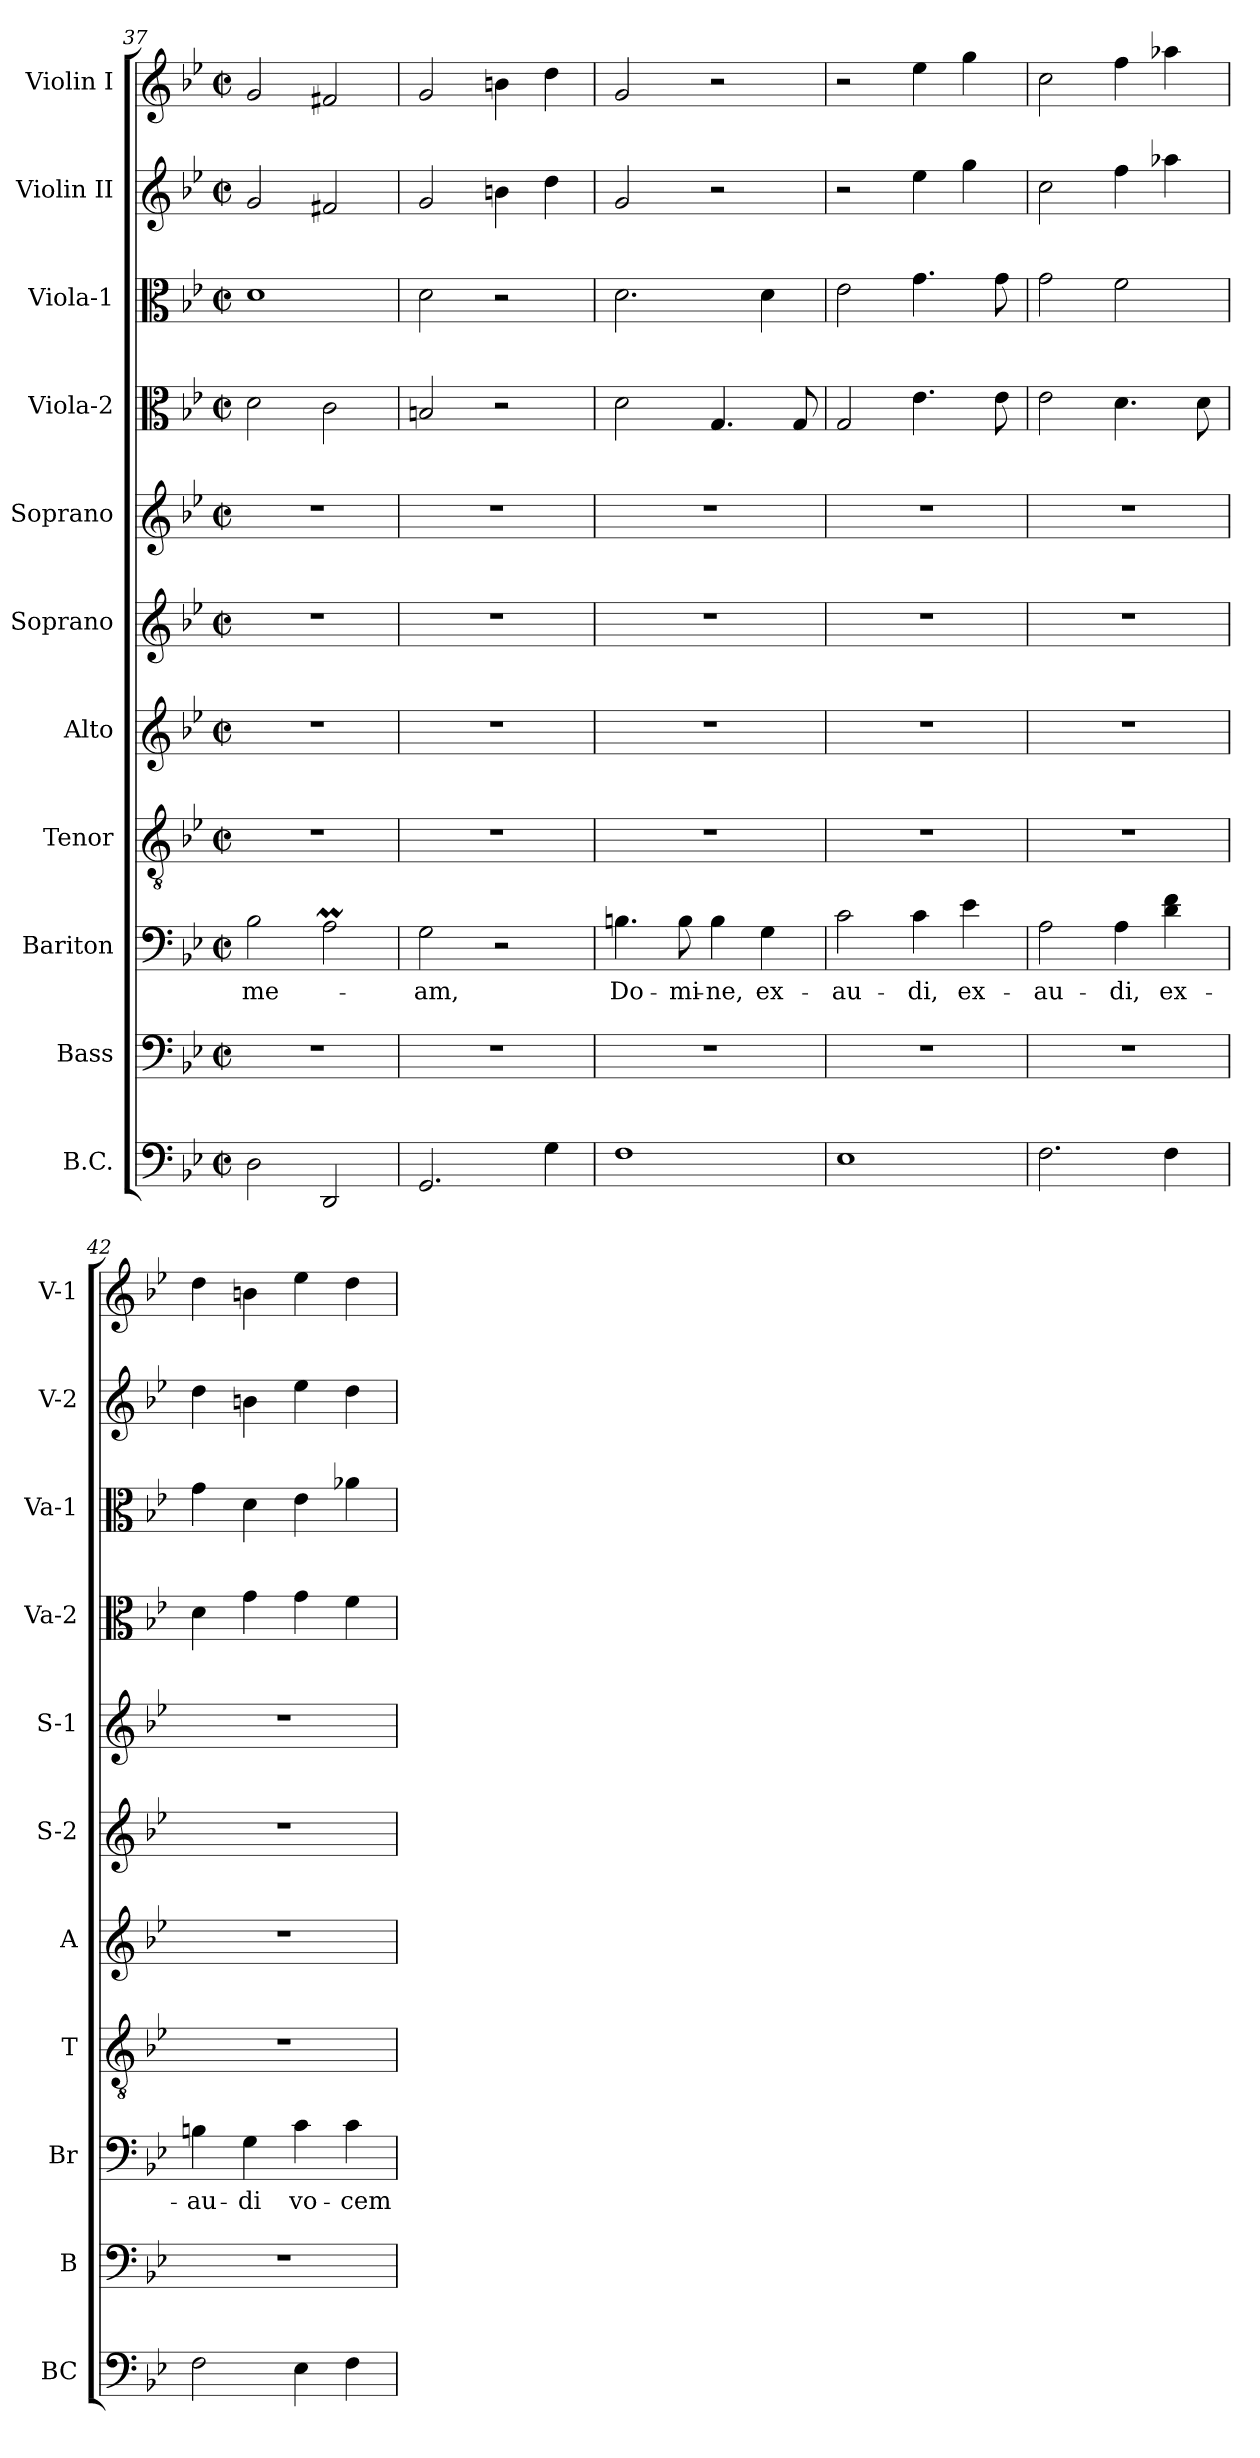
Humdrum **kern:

**kern	**kern	**kern	**text	**kern	**kern	**kern	**kern	**kern	**kern	**kern	**kern
*part11	*part10	*part9	*part9	*part8	*part7	*part6	*part5	*part4	*part3	*part2	*part1
*staff11	*staff10	*staff9	*staff9	*staff8	*staff7	*staff6	*staff5	*staff4	*staff3	*staff2	*staff1
*I"B.C.	*I"Bass	*I"Bariton	*	*I"Tenor	*I"Alto	*I"Soprano	*I"Soprano	*I"Viola-2	*I"Viola-1	*I"Violin II	*I"Violin I
*I'BC	*I'B	*I'Br	*	*I'T	*I'A	*I'S-2	*I'S-1	*I'Va-2	*I'Va-1	*I'V-2	*I'V-1
!!LO:PB:g=z
*clefF4	*clefF4	*clefF4	*	*clefGv2	*clefG2	*clefG2	*clefG2	*clefC3	*clefC3	*clefG2	*clefG2
*k[b-e-]	*k[b-e-]	*k[b-e-]	*	*k[b-e-]	*k[b-e-]	*k[b-e-]	*k[b-e-]	*k[b-e-]	*k[b-e-]	*k[b-e-]	*k[b-e-]
*B-:	*B-:	*B-:	*	*B-:	*B-:	*B-:	*B-:	*B-:	*B-:	*B-:	*B-:
*M2/2	*M2/2	*M2/2	*	*M2/2	*M2/2	*M2/2	*M2/2	*M2/2	*M2/2	*M2/2	*M2/2
*met(c|)	*met(c|)	*met(c|)	*	*met(c|)	*met(c|)	*met(c|)	*met(c|)	*met(c|)	*met(c|)	*met(c|)	*met(c|)
=37	=37	=37	=37	=37	=37	=37	=37	=37	=37	=37	=37
!	!	!	!LO:LY:b	!	!	!	!	!	!	!	!
2D\	1r	2B-\	me-	1r	1r	1r	1r	2d\	1d	2g/	2g/
2DD/	.	2Am\	.	.	.	.	.	2c\	.	2f#X/	2f#X/
=38	=38	=38	=38	=38	=38	=38	=38	=38	=38	=38	=38
!	!	!	!LO:LY:b	!	!	!	!	!	!	!	!
2.GG/	1r	2G\	-am,	1r	1r	1r	1r	2Bn/	2d\	2g/	2g/
.	.	2r	.	.	.	.	.	2r	2r	4bn\	4bn\
4G\	.	.	.	.	.	.	.	.	.	4dd\	4dd\
=39	=39	=39	=39	=39	=39	=39	=39	=39	=39	=39	=39
!	!	!	!LO:LY:b	!	!	!	!	!	!	!	!
1F	1r	4.Bn\	Do-	1r	1r	1r	1r	2d\	2.d\	2g/	2g/
!	!	!	!LO:LY:b	!	!	!	!	!	!	!	!
.	.	8B\	-mi-	.	.	.	.	.	.	.	.
!	!	!	!LO:LY:b	!	!	!	!	!	!	!	!
.	.	4B\	-ne,	.	.	.	.	4.G/	.	2r	2r
!	!	!	!LO:LY:b	!	!	!	!	!	!	!	!
.	.	4G\	ex-	.	.	.	.	.	4d\	.	.
.	.	.	.	.	.	.	.	8G/	.	.	.
=40	=40	=40	=40	=40	=40	=40	=40	=40	=40	=40	=40
!	!	!	!LO:LY:b	!	!	!	!	!	!	!	!
1E-	1r	2c\	-au-	1r	1r	1r	1r	2G/	2e-\	2r	2r
!	!	!	!LO:LY:b	!	!	!	!	!	!	!	!
.	.	4c\	-di,	.	.	.	.	4.e-\	4.g\	4ee-\	4ee-\
!	!	!	!LO:LY:b	!	!	!	!	!	!	!	!
.	.	4e-\	ex-	.	.	.	.	.	.	4gg\	4gg\
.	.	.	.	.	.	.	.	8e-\	8g\	.	.
=41	=41	=41	=41	=41	=41	=41	=41	=41	=41	=41	=41
!	!	!	!LO:LY:b	!	!	!	!	!	!	!	!
2.F\	1r	2A\	-au-	1r	1r	1r	1r	2e-\	2g\	2cc\	2cc\
!	!	!	!LO:LY:b	!	!	!	!	!	!	!	!
.	.	4A\	-di,	.	.	.	.	4.d\	2f\	4ff\	4ff\
!	!	!	!LO:LY:b	!	!	!	!	!	!	!	!
4F\	.	4d\ 4f!\	ex-	.	.	.	.	.	.	4aa-X\	4aa-X\
.	.	.	.	.	.	.	.	8d\	.	.	.
=42	=42	=42	=42	=42	=42	=42	=42	=42	=42	=42	=42
!	!	!	!LO:LY:b	!	!	!	!	!	!	!	!
2F\	1r	4Bn\	-au-	1r	1r	1r	1r	4d\	4g\	4dd\	4dd\
!	!	!	!LO:LY:b	!	!	!	!	!	!	!	!
.	.	4G\	-di	.	.	.	.	4g\	4d\	4bn\	4bn\
!	!	!	!LO:LY:b	!	!	!	!	!	!	!	!
4E-\	.	4c\	vo-	.	.	.	.	4g\	4e-\	4ee-\	4ee-\
!	!	!	!LO:LY:b	!	!	!	!	!	!	!	!
4F\	.	4c\	-cem	.	.	.	.	4f\	4a-X\	4dd\	4dd\
=	=	=	=	=	=	=	=	=	=	=	=
*-	*-	*-	*-	*-	*-	*-	*-	*-	*-	*-	*-
